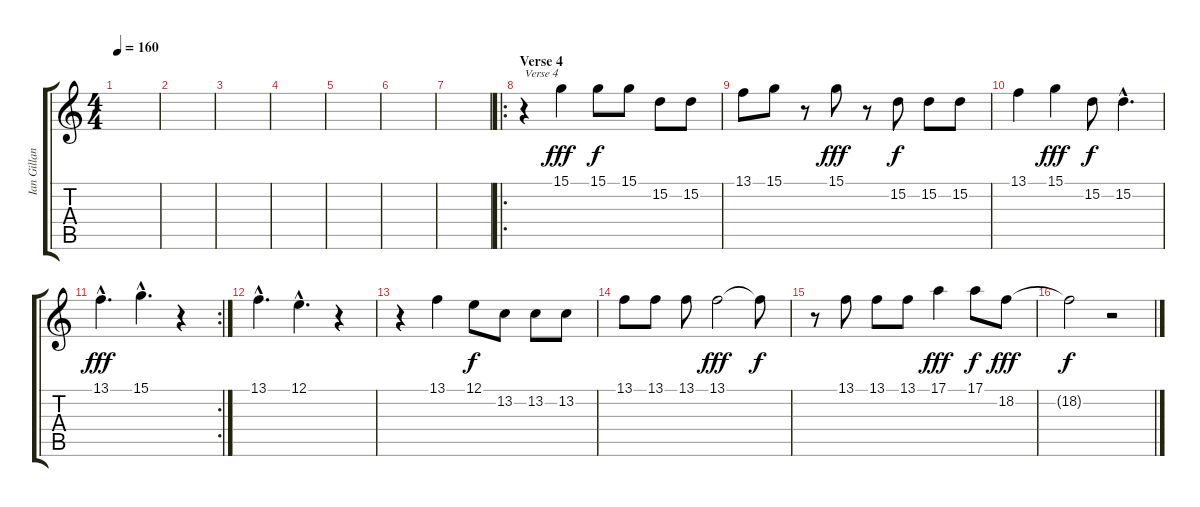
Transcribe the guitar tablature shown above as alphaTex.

\track ("Ian Gillan" "Ian Gillan") {instrument lead8bassandlead}
\staff {score tabs}
\tuning (E4 B3 G3 D3 A2 E2) {hide}
\ts (4 4)
\tempo 160
\clef g2
\ks c
|
|
|
|
|
|
|
\ro
\section ("" "Verse 4")
r.4{txt "Verse 4"} 15.1.4{dy fff} 15.1.8{dy f} 15.1.8 15.2.8 15.2.8 |
13.1.8 15.1.8 r.8 15.1.8{dy fff} r.8 15.2.8{dy f} 15.2.8 15.2.8 |
13.1.4 15.1.4{dy fff} 15.2.8{dy f} 15.2{hac}.4{d} |
\rc 2
13.1{hac}.4{d dy fff} 15.1{hac}.4{d} r.4 |
13.1{hac}.4{d} 12.1{hac}.4{d} r.4 |
r.4 13.1.4 12.1.8{dy f} 13.2.8 13.2.8 13.2.8 |
13.1.8 13.1.8 13.1.8 13.1.2{dy fff} 13.1{t}.8{dy f} |
r.8 13.1.8 13.1.8 13.1.8 17.1.4{dy fff} 17.1.8{dy f} 18.2.8{dy fff} |
18.2{t}.2{dy f} r.2
